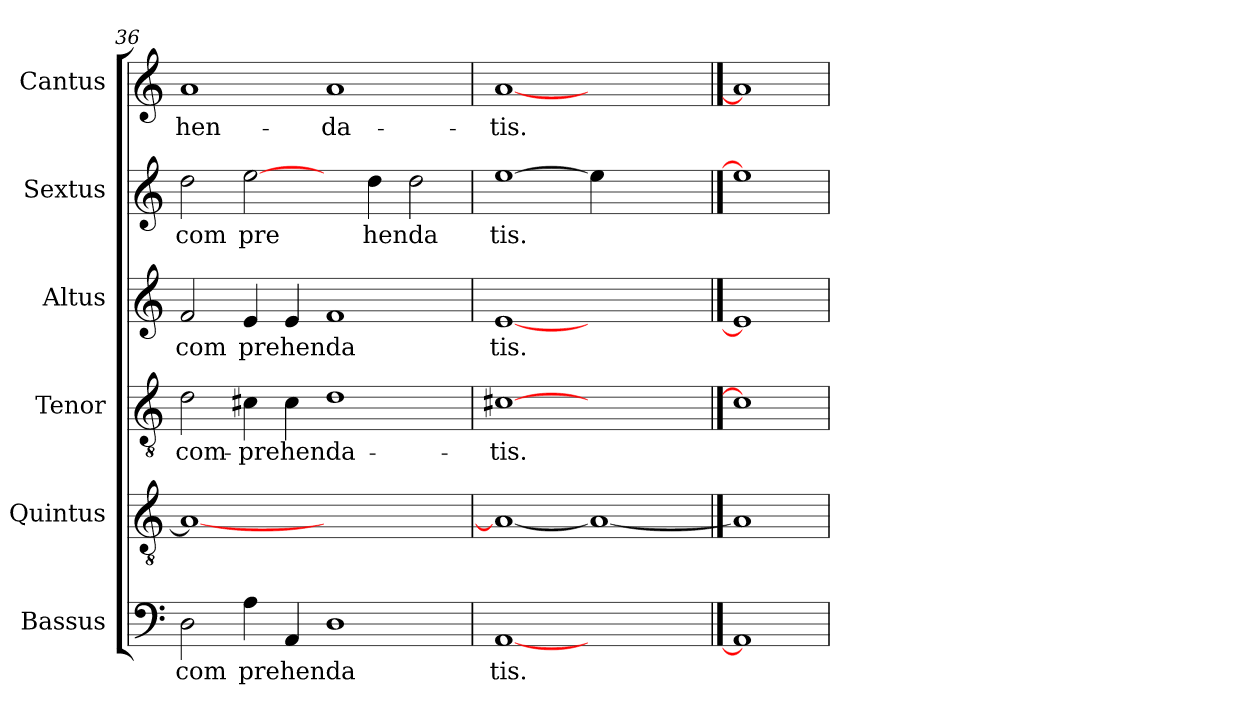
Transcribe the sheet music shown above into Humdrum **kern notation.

**kern	**text	**kern	**kern	**text	**kern	**text	**kern	**text	**kern	**text
*part6	*part6	*part5	*part4	*part4	*part3	*part3	*part2	*part2	*part1	*part1
*staff6	*staff6	*staff5	*staff4	*staff4	*staff3	*staff3	*staff2	*staff2	*staff1	*staff1
*I"Bassus	*	*I"Quintus	*I"Tenor	*	*I"Altus	*	*I"Sextus	*	*I"Cantus	*
*clefF4	*	*clefGv2	*clefGv2	*	*clefG2	*	*clefG2	*	*clefG2	*
*k[]	*	*k[]	*k[]	*	*k[]	*	*k[]	*	*k[]	*
=36	=36	=36	=36	=36	=36	=36	=36	=36	=36	=36
!	!LO:LY:b	!	!	!LO:LY:b	!	!LO:LY:b	!	!LO:LY:b	!	!LO:LY:b
2D\	com	1A_	2d\	com-	2f/	com	2dd\	com	1a	-hen-
!	!LO:LY:b	!	!	!LO:LY:b	!	!LO:LY:b	!	!LO:LY:b	!	!
4A\	prehenda	.	4c#X\	-prehenda-	4e/	prehenda	[2ee\	pre	.	.
4AA/	.	.	4c#\	.	4e/	.	.	.	.	.
!	!	!	!	!	!	!	!	!	!	!LO:LY:b
1D	.	1ryy	1d	.	1f	.	4ryy	.	1a	-da-
!	!	!	!	!	!	!	!	!LO:LY:b	!	!
.	.	.	.	.	.	.	4dd\	henda	.	.
.	.	.	.	.	.	.	2dd\	.	.	.
=37	=37	=37	=37	=37	=37	=37	=37	=37	=37	=37
!	!LO:LY:b	!	!	!LO:LY:b	!	!LO:LY:b	!	!LO:LY:b	!	!LO:LY:b
[1AA	tis.	1A_	[1c#X	-tis.	[1e	tis.	[1ee	tis.	[1a	-tis.
1ryy	.	1A_	1ryy	.	1ryy	.	4ee\]	.	1ryy	.
.	.	.	.	.	.	.	2.ryy	.	.	.
==38	==38	==38	==38	==38	==38	==38	==38	==38	==38	==38
1AA]	.	1A]	1c#]	.	1e]	.	1ee]	.	1a]	.
=	=	=	=	=	=	=	=	=	=	=
*-	*-	*-	*-	*-	*-	*-	*-	*-	*-	*-
